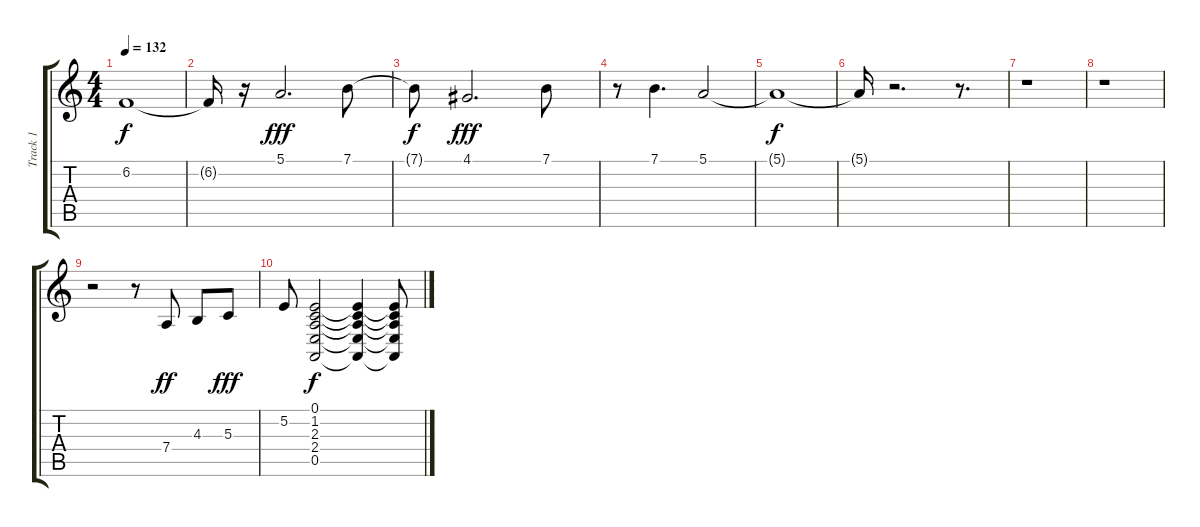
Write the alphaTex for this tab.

\track ("Track 1" "Track 1") {instrument lead1square}
\staff {score tabs}
\tuning (E4 B3 G3 D3 A2 E2) {hide}
\ts (4 4)
\tempo 132
\clef g2
\ks c
6.2{t}.1{dy f} |
6.2{t}.16 r.16 5.1.2{d dy fff} 7.1.8 |
7.1{t}.8{dy f} 4.1.2{d dy fff} 7.1.8 |
r.8 7.1.4{d} 5.1.2 |
5.1{t}.1{dy f} |
5.1{t}.16 r.2{d} r.8{d} |
r.1 |
r.1 |
r.2 r.8 7.4.8{dy ff} 4.3.8 5.3.8{dy fff} |
5.2.8 (0.1 1.2 2.3 2.4 0.5).2{dy f} (0.1{t} 1.2{t} 2.3{t} 2.4{t} 0.5{t}).4 (0.1{t} 1.2{t} 2.3{t} 2.4{t} 0.5{t}).8
